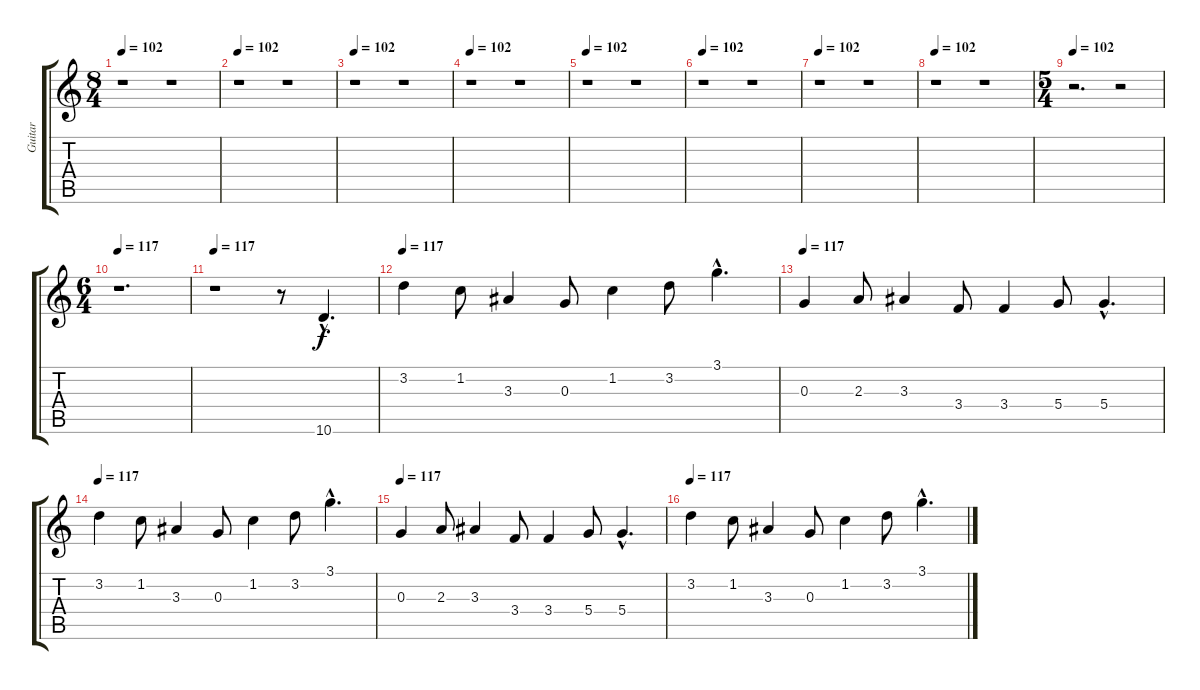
\track ("Guitar" "Guitar") {instrument distortionguitar}
\staff {score tabs}
\tuning (E4 B3 G3 D3 A2 E2) {hide}
\ts (8 4)
\tempo 102
\clef g2
\ks c
r.1{dy f} r.1 |
\tempo 102
r.1 r.1 |
\tempo 102
r.1 r.1 |
\tempo 102
r.1 r.1 |
\tempo 102
r.1 r.1 |
\tempo 102
r.1 r.1 |
\tempo 102
r.1 r.1 |
\tempo 102
r.1 r.1 |
\ts (5 4)
\tempo 102
r.2{d} r.2 |
\ts (6 4)
\tempo 117
r.1{d} |
\tempo 117
r.1 r.8 10.6{hac}.4{d} |
\tempo 117
3.2.4 1.2.8 3.3.4 0.3.8 1.2.4 3.2.8 3.1{hac}.4{d} |
\tempo 117
0.3.4 2.3.8 3.3.4 3.4.8 3.4.4 5.4.8 5.4{hac}.4{d} |
\tempo 117
3.2.4 1.2.8 3.3.4 0.3.8 1.2.4 3.2.8 3.1{hac}.4{d} |
\tempo 117
0.3.4 2.3.8 3.3.4 3.4.8 3.4.4 5.4.8 5.4{hac}.4{d} |
\tempo 117
3.2.4 1.2.8 3.3.4 0.3.8 1.2.4 3.2.8 3.1{hac}.4{d}
